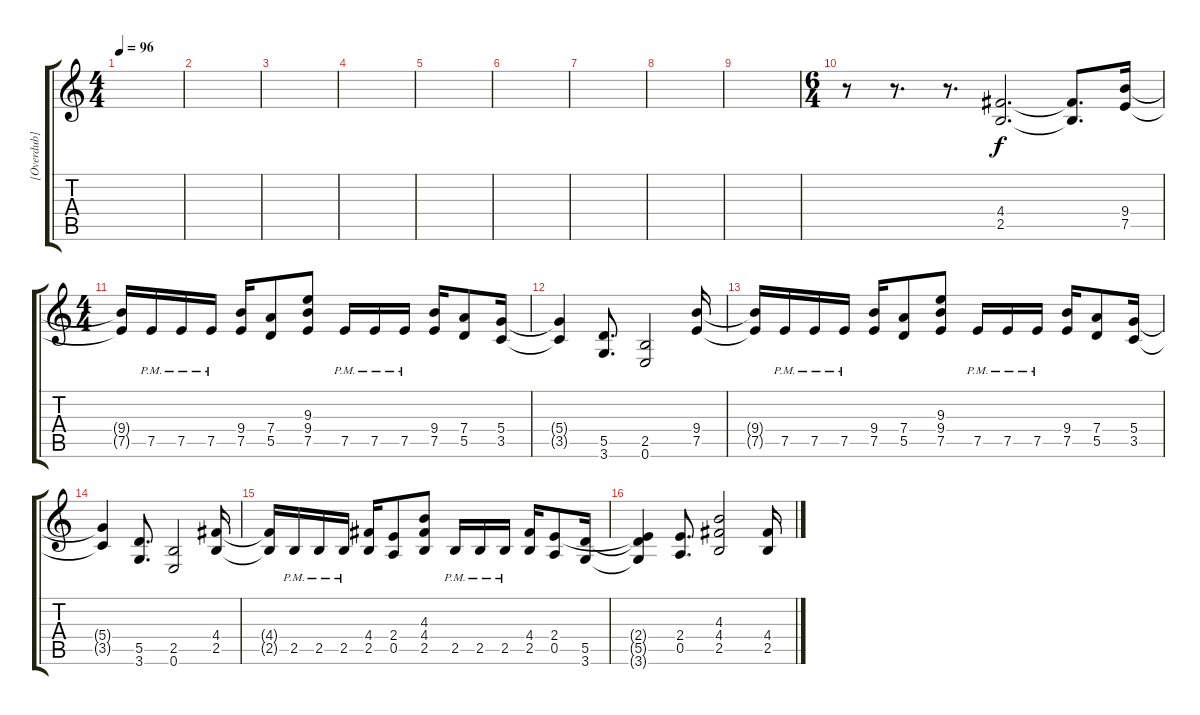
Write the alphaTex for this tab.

\track ("[Overdub]" "[Overdub]") {instrument distortionguitar}
\staff {score tabs}
\tuning (E4 B3 G3 D3 A2 E2) {hide}
\ts (4 4)
\tempo 96
\clef g2
\ks c
|
|
|
|
|
|
|
|
|
\ts (6 4)
r.8 r.8{d} r.8{d} (4.4 2.5).2{d volume 14 balance 15} (4.4{t} 2.5{t}).8{d} (9.4 7.5).16 |
\ts (4 4)
(9.4{t} 7.5{t}).16 7.5{pm}.16 7.5{pm}.16 7.5{pm}.16 (9.4 7.5).16 (7.4 5.5).8 (9.3 9.4 7.5).8 7.5{pm}.16 7.5{pm}.16 7.5{pm}.16 (9.4 7.5).16 (7.4 5.5).8 (5.4 3.5).16 |
(5.4{t} 3.5{t}).4 (5.5 3.6).8{d} (2.5 0.6).2 (9.4 7.5).16 |
(9.4{t} 7.5{t}).16 7.5{pm}.16 7.5{pm}.16 7.5{pm}.16 (9.4 7.5).16 (7.4 5.5).8 (9.3 9.4 7.5).8 7.5{pm}.16 7.5{pm}.16 7.5{pm}.16 (9.4 7.5).16 (7.4 5.5).8 (5.4 3.5).16 |
(5.4{t} 3.5{t}).4 (5.5 3.6).8{d} (2.5 0.6).2 (4.4 2.5).16 |
(4.4{t} 2.5{t}).16 2.5{pm}.16 2.5{pm}.16 2.5{pm}.16 (4.4 2.5).16 (2.4 0.5).8 (4.3 4.4 2.5).8 2.5{pm}.16 2.5{pm}.16 2.5{pm}.16 (4.4 2.5).16 (2.4 0.5).8 (5.5 3.6).16 |
(2.4{t} 5.5{t} 3.6{t}).4 (2.4 0.5).8{d} (4.3 4.4 2.5).2 (4.4 2.5).16
